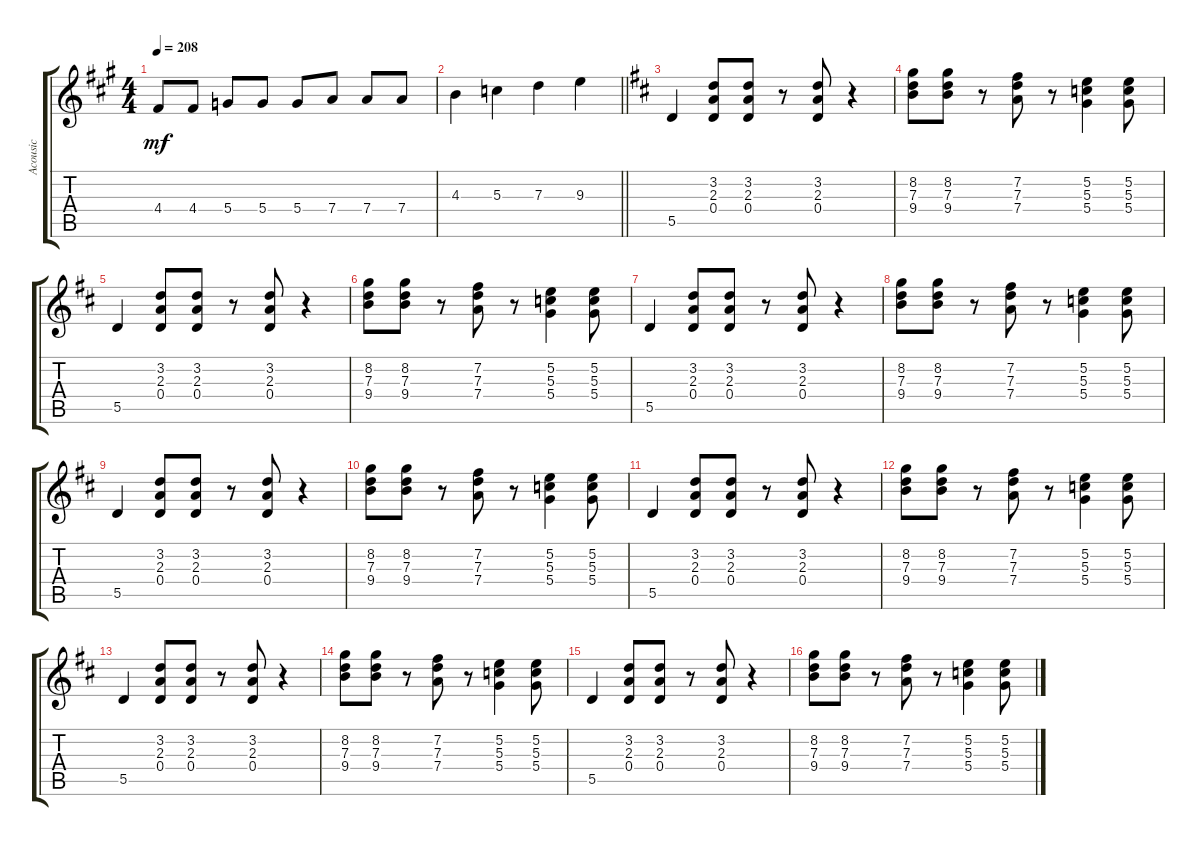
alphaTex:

\track ("Acousic" "Acousic") {instrument acousticguitarsteel}
\staff {score tabs}
\tuning (E4 B3 G3 D3 A2 E2) {hide}
\ts (4 4)
\tempo 208
\clef g2
\ks a
4.4{t}.8{dy mf} 4.4.8 5.4.8 5.4.8 5.4.8 7.4.8 7.4.8 7.4.8 |
\barLineRight lightlight
4.3.4 5.3.4 7.3.4 9.3.4 |
\ks d
5.5.4 (3.2 2.3 0.4).8 (3.2 2.3 0.4).8 r.8 (3.2 2.3 0.4).8 r.4 |
(8.2 7.3 9.4).8 (8.2 7.3 9.4).8 r.8 (7.2 7.3 7.4).8 r.8 (5.2 5.3 5.4).4 (5.2 5.3 5.4).8 |
5.5.4 (3.2 2.3 0.4).8 (3.2 2.3 0.4).8 r.8 (3.2 2.3 0.4).8 r.4 |
(8.2 7.3 9.4).8 (8.2 7.3 9.4).8 r.8 (7.2 7.3 7.4).8 r.8 (5.2 5.3 5.4).4 (5.2 5.3 5.4).8 |
5.5.4 (3.2 2.3 0.4).8 (3.2 2.3 0.4).8 r.8 (3.2 2.3 0.4).8 r.4 |
(8.2 7.3 9.4).8 (8.2 7.3 9.4).8 r.8 (7.2 7.3 7.4).8 r.8 (5.2 5.3 5.4).4 (5.2 5.3 5.4).8 |
5.5.4 (3.2 2.3 0.4).8 (3.2 2.3 0.4).8 r.8 (3.2 2.3 0.4).8 r.4 |
(8.2 7.3 9.4).8 (8.2 7.3 9.4).8 r.8 (7.2 7.3 7.4).8 r.8 (5.2 5.3 5.4).4 (5.2 5.3 5.4).8 |
5.5.4 (3.2 2.3 0.4).8 (3.2 2.3 0.4).8 r.8 (3.2 2.3 0.4).8 r.4 |
(8.2 7.3 9.4).8 (8.2 7.3 9.4).8 r.8 (7.2 7.3 7.4).8 r.8 (5.2 5.3 5.4).4 (5.2 5.3 5.4).8 |
5.5.4 (3.2 2.3 0.4).8 (3.2 2.3 0.4).8 r.8 (3.2 2.3 0.4).8 r.4 |
(8.2 7.3 9.4).8 (8.2 7.3 9.4).8 r.8 (7.2 7.3 7.4).8 r.8 (5.2 5.3 5.4).4 (5.2 5.3 5.4).8 |
5.5.4 (3.2 2.3 0.4).8 (3.2 2.3 0.4).8 r.8 (3.2 2.3 0.4).8 r.4 |
(8.2 7.3 9.4).8 (8.2 7.3 9.4).8 r.8 (7.2 7.3 7.4).8 r.8 (5.2 5.3 5.4).4 (5.2 5.3 5.4).8
